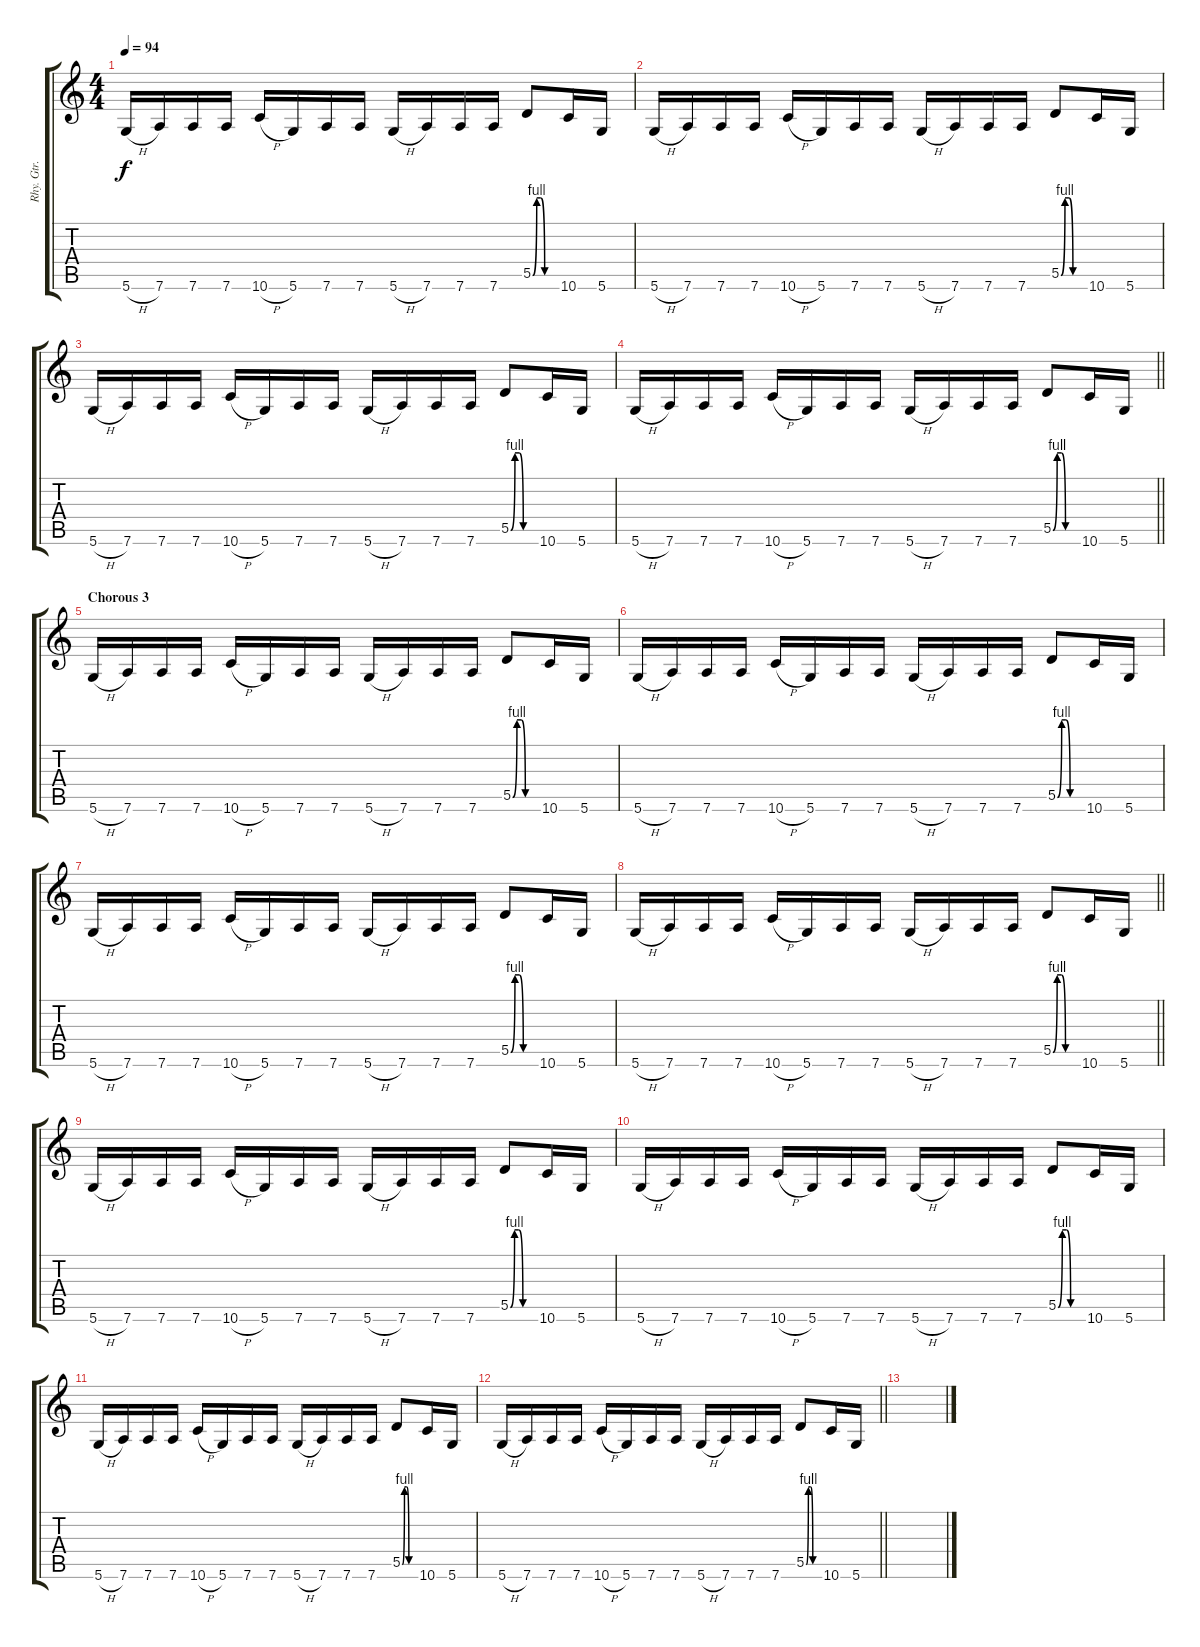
\track ("Rhy. Gtr. 1" "Rhy. Gtr. ") {instrument distortionguitar}
\staff {score tabs}
\tuning (E4 B3 G3 D3 A2 D2) {hide}
\ts (4 4)
\section ("" "")
\tempo 94
\clef g2
\ks c
5.6{h}.16{dy f} 7.6.16 7.6.16 7.6.16 10.6{h}.16 5.6.16 7.6.16 7.6.16 5.6{h}.16 7.6.16 7.6.16 7.6.16 5.5{be (custom 0 0 10 4 20 4 30 0 60 0)}.8 10.6.16 5.6.16 |
5.6{h}.16 7.6.16 7.6.16 7.6.16 10.6{h}.16 5.6.16 7.6.16 7.6.16 5.6{h}.16 7.6.16 7.6.16 7.6.16 5.5{be (custom 0 0 10 4 20 4 30 0 60 0)}.8 10.6.16 5.6.16 |
5.6{h}.16 7.6.16 7.6.16 7.6.16 10.6{h}.16 5.6.16 7.6.16 7.6.16 5.6{h}.16 7.6.16 7.6.16 7.6.16 5.5{be (custom 0 0 10 4 20 4 30 0 60 0)}.8 10.6.16 5.6.16 |
\barLineRight lightlight
5.6{h}.16 7.6.16 7.6.16 7.6.16 10.6{h}.16 5.6.16 7.6.16 7.6.16 5.6{h}.16 7.6.16 7.6.16 7.6.16 5.5{be (custom 0 0 10 4 20 4 30 0 60 0)}.8 10.6.16 5.6.16 |
\section ("" "Chorous 3")
5.6{h}.16 7.6.16 7.6.16 7.6.16 10.6{h}.16 5.6.16 7.6.16 7.6.16 5.6{h}.16 7.6.16 7.6.16 7.6.16 5.5{be (custom 0 0 10 4 20 4 30 0 60 0)}.8 10.6.16 5.6.16 |
5.6{h}.16 7.6.16 7.6.16 7.6.16 10.6{h}.16 5.6.16 7.6.16 7.6.16 5.6{h}.16 7.6.16 7.6.16 7.6.16 5.5{be (custom 0 0 10 4 20 4 30 0 60 0)}.8 10.6.16 5.6.16 |
5.6{h}.16 7.6.16 7.6.16 7.6.16 10.6{h}.16 5.6.16 7.6.16 7.6.16 5.6{h}.16 7.6.16 7.6.16 7.6.16 5.5{be (custom 0 0 10 4 20 4 30 0 60 0)}.8 10.6.16 5.6.16 |
\barLineRight lightlight
5.6{h}.16 7.6.16 7.6.16 7.6.16 10.6{h}.16 5.6.16 7.6.16 7.6.16 5.6{h}.16 7.6.16 7.6.16 7.6.16 5.5{be (custom 0 0 10 4 20 4 30 0 60 0)}.8 10.6.16 5.6.16 |
5.6{h}.16 7.6.16 7.6.16 7.6.16 10.6{h}.16 5.6.16 7.6.16 7.6.16 5.6{h}.16 7.6.16 7.6.16 7.6.16 5.5{be (custom 0 0 10 4 20 4 30 0 60 0)}.8 10.6.16 5.6.16 |
5.6{h}.16 7.6.16 7.6.16 7.6.16 10.6{h}.16 5.6.16 7.6.16 7.6.16 5.6{h}.16 7.6.16 7.6.16 7.6.16 5.5{be (custom 0 0 10 4 20 4 30 0 60 0)}.8 10.6.16 5.6.16 |
5.6{h}.16 7.6.16 7.6.16 7.6.16 10.6{h}.16 5.6.16 7.6.16 7.6.16 5.6{h}.16 7.6.16 7.6.16 7.6.16 5.5{be (custom 0 0 10 4 20 4 30 0 60 0)}.8 10.6.16 5.6.16 |
\barLineRight lightlight
5.6{h}.16 7.6.16 7.6.16 7.6.16 10.6{h}.16 5.6.16 7.6.16 7.6.16 5.6{h}.16 7.6.16 7.6.16 7.6.16 5.5{be (custom 0 0 10 4 20 4 30 0 60 0)}.8 10.6.16 5.6.16 |
\section ("" "")
